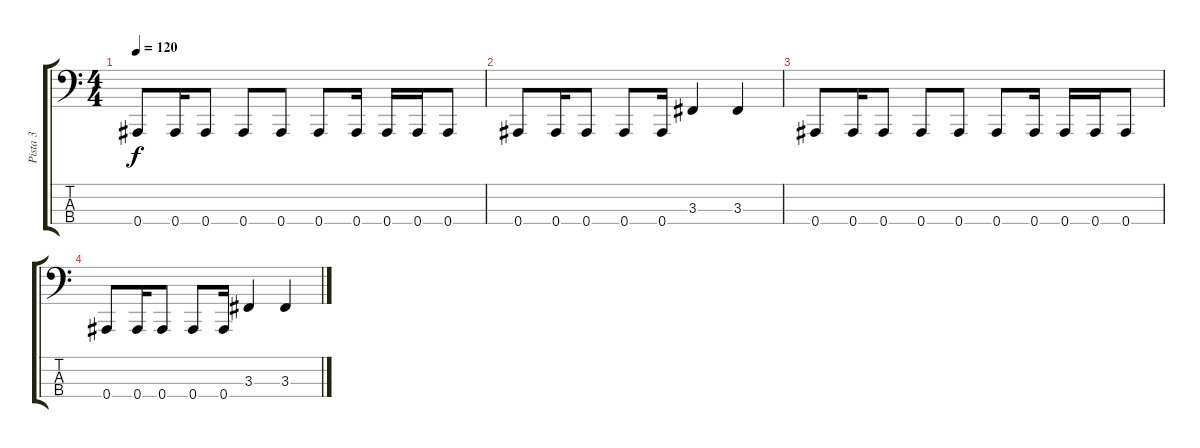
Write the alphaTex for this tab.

\track ("Pista 3" "Pista 3") {instrument electricbassfinger}
\staff {score tabs}
\tuning (Db2 Ab1 Eb1 Bb0) {hide}
\ts (4 4)
\tempo 120
\clef f4
\ks c
0.4.8{dy f} 0.4.16 0.4.8 0.4.8 0.4.8 0.4.8 0.4.16 0.4.16 0.4.16 0.4.8 |
0.4.8 0.4.16 0.4.8 0.4.8 0.4.16 3.3.4 3.3.4 |
0.4.8 0.4.16 0.4.8 0.4.8 0.4.8 0.4.8 0.4.16 0.4.16 0.4.16 0.4.8 |
0.4.8 0.4.16 0.4.8 0.4.8 0.4.16 3.3.4 3.3.4
